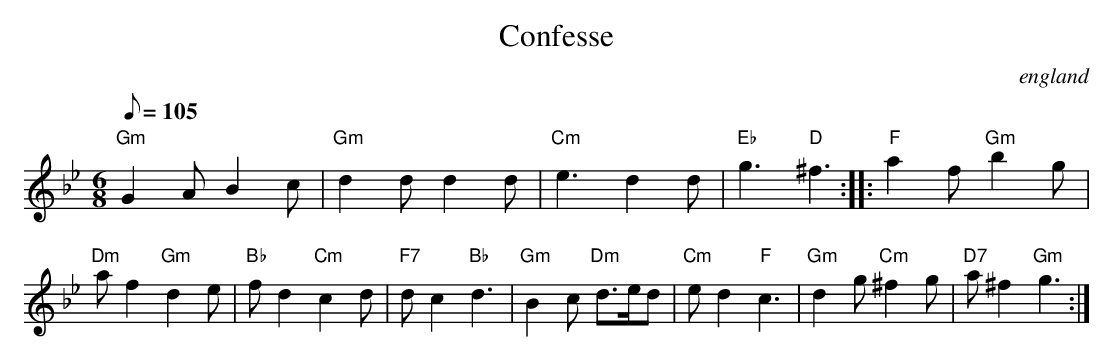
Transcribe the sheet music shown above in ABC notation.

X:1
T:Confesse
O:england
M:6/8
L:1/8
Q:105
K:Bb
"Gm"G2A B2c | "Gm"d2d d2d | \
"Cm"e3 d2d | "Eb"g3 "D"^f3 :: \
"F"a2f "Gm"b2g | "Dm"af2 "Gm"d2e | \
"Bb"fd2 "Cm"c2d | "F7"dc2 "Bb"d3 | \
"Gm"B2c "Dm"d>ed | "Cm"ed2 "F"c3 | \
"Gm"d2g "Cm"^f2g | "D7"a^f2 "Gm"g3 :|
